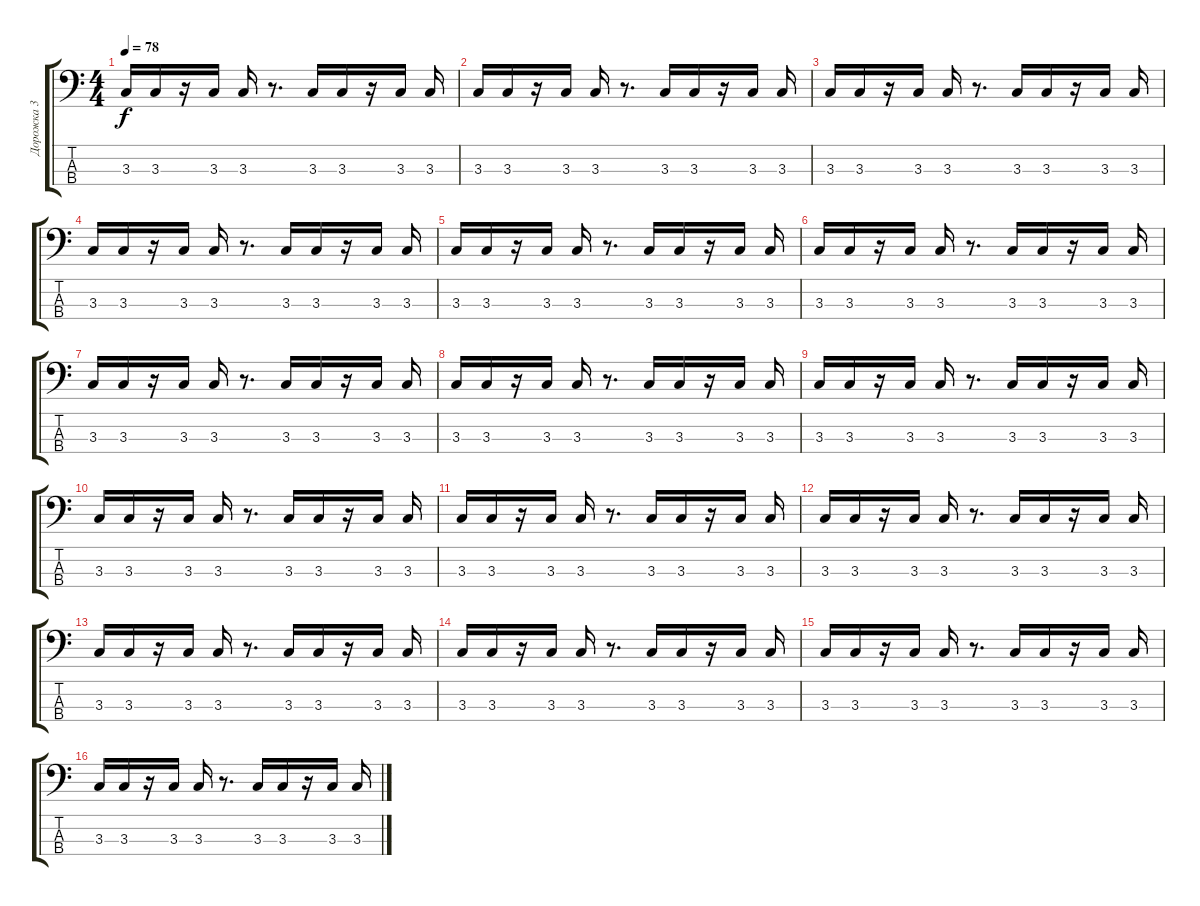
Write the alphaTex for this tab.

\track ("Дорожка 3" "Дорожка 3") {instrument synthbass1}
\staff {score tabs}
\tuning (G2 D2 A1 E1) {hide}
\ts (4 4)
\tempo 78
\clef f4
\ks c
3.3.16{dy f} 3.3.16 r.16 3.3.16 3.3.16 r.8{d} 3.3.16 3.3.16 r.16 3.3.16 3.3.16 |
3.3.16 3.3.16 r.16 3.3.16 3.3.16 r.8{d} 3.3.16 3.3.16 r.16 3.3.16 3.3.16 |
3.3.16 3.3.16 r.16 3.3.16 3.3.16 r.8{d} 3.3.16 3.3.16 r.16 3.3.16 3.3.16 |
3.3.16 3.3.16 r.16 3.3.16 3.3.16 r.8{d} 3.3.16 3.3.16 r.16 3.3.16 3.3.16 |
3.3.16 3.3.16 r.16 3.3.16 3.3.16 r.8{d} 3.3.16 3.3.16 r.16 3.3.16 3.3.16 |
3.3.16 3.3.16 r.16 3.3.16 3.3.16 r.8{d} 3.3.16 3.3.16 r.16 3.3.16 3.3.16 |
3.3.16 3.3.16 r.16 3.3.16 3.3.16 r.8{d} 3.3.16 3.3.16 r.16 3.3.16 3.3.16 |
3.3.16 3.3.16 r.16 3.3.16 3.3.16 r.8{d} 3.3.16 3.3.16 r.16 3.3.16 3.3.16 |
3.3.16 3.3.16 r.16 3.3.16 3.3.16 r.8{d} 3.3.16 3.3.16 r.16 3.3.16 3.3.16 |
3.3.16 3.3.16 r.16 3.3.16 3.3.16 r.8{d} 3.3.16 3.3.16 r.16 3.3.16 3.3.16 |
3.3.16 3.3.16 r.16 3.3.16 3.3.16 r.8{d} 3.3.16 3.3.16 r.16 3.3.16 3.3.16 |
3.3.16 3.3.16 r.16 3.3.16 3.3.16 r.8{d} 3.3.16 3.3.16 r.16 3.3.16 3.3.16 |
3.3.16 3.3.16 r.16 3.3.16 3.3.16 r.8{d} 3.3.16 3.3.16 r.16 3.3.16 3.3.16 |
3.3.16 3.3.16 r.16 3.3.16 3.3.16 r.8{d} 3.3.16 3.3.16 r.16 3.3.16 3.3.16 |
3.3.16 3.3.16 r.16 3.3.16 3.3.16 r.8{d} 3.3.16 3.3.16 r.16 3.3.16 3.3.16 |
3.3.16 3.3.16 r.16 3.3.16 3.3.16 r.8{d} 3.3.16 3.3.16 r.16 3.3.16 3.3.16
